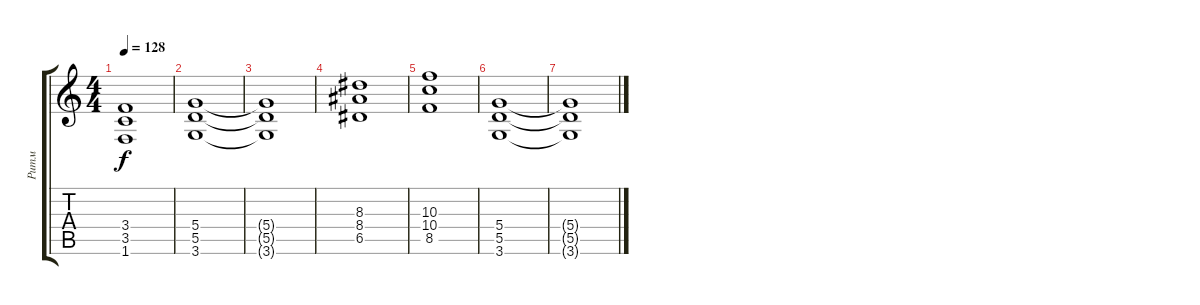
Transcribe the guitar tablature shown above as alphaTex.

\track ("Ритм" "Ритм") {instrument distortionguitar}
\staff {score tabs}
\tuning (E4 B3 G3 D3 A2 E2) {hide}
\ts (4 4)
\tempo 128
\clef g2
\ks c
(3.4 3.5 1.6).1{dy f} |
(5.4 5.5 3.6).1 |
(5.4{t} 5.5{t} 3.6{t}).1 |
(8.3 8.4 6.5).1 |
(10.3 10.4 8.5).1 |
(5.4 5.5 3.6).1 |
(5.4{t} 5.5{t} 3.6{t}).1{volume 8}
